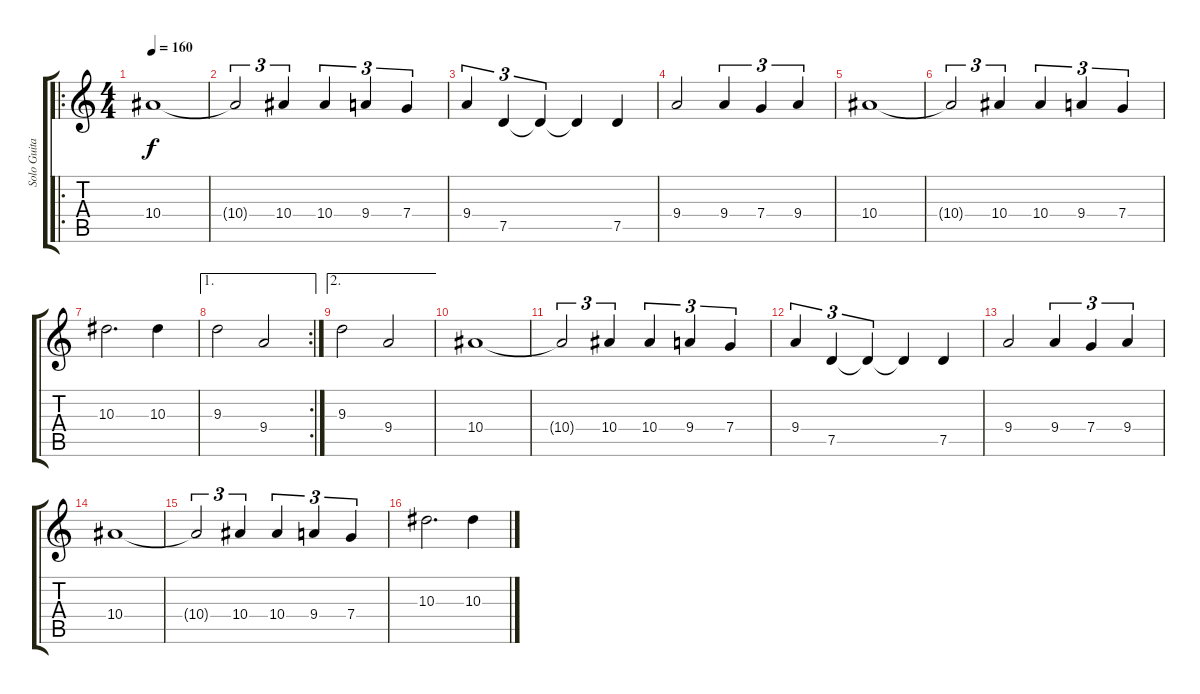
\track ("Solo Guitar" "Solo Guita") {instrument overdrivenguitar}
\staff {score tabs}
\tuning (D4 A3 F3 C3 G2 D2) {hide}
\ro
\ts (4 4)
\tempo 160
\clef g2
\ks c
10.4.1{dy f} |
10.4{t}.2{tu (3 2)} 10.4.4{tu (3 2)} 10.4.4{tu (3 2)} 9.4.4{tu (3 2)} 7.4.4{tu (3 2)} |
9.4.4{tu (3 2)} 7.5.4{tu (3 2)} 7.5{t}.4{tu (3 2)} 7.5{t}.4 7.5.4 |
9.4.2 9.4.4{tu (3 2)} 7.4.4{tu (3 2)} 9.4.4{tu (3 2)} |
10.4.1 |
10.4{t}.2{tu (3 2)} 10.4.4{tu (3 2)} 10.4.4{tu (3 2)} 9.4.4{tu (3 2)} 7.4.4{tu (3 2)} |
10.3.2{d} 10.3.4 |
\ae 1
\rc 2
9.3.2 9.4.2 |
\ae 2
9.3.2 9.4.2 |
10.4.1 |
10.4{t}.2{tu (3 2)} 10.4.4{tu (3 2)} 10.4.4{tu (3 2)} 9.4.4{tu (3 2)} 7.4.4{tu (3 2)} |
9.4.4{tu (3 2)} 7.5.4{tu (3 2)} 7.5{t}.4{tu (3 2)} 7.5{t}.4 7.5.4 |
9.4.2 9.4.4{tu (3 2)} 7.4.4{tu (3 2)} 9.4.4{tu (3 2)} |
10.4.1 |
10.4{t}.2{tu (3 2)} 10.4.4{tu (3 2)} 10.4.4{tu (3 2)} 9.4.4{tu (3 2)} 7.4.4{tu (3 2)} |
10.3.2{d} 10.3.4
